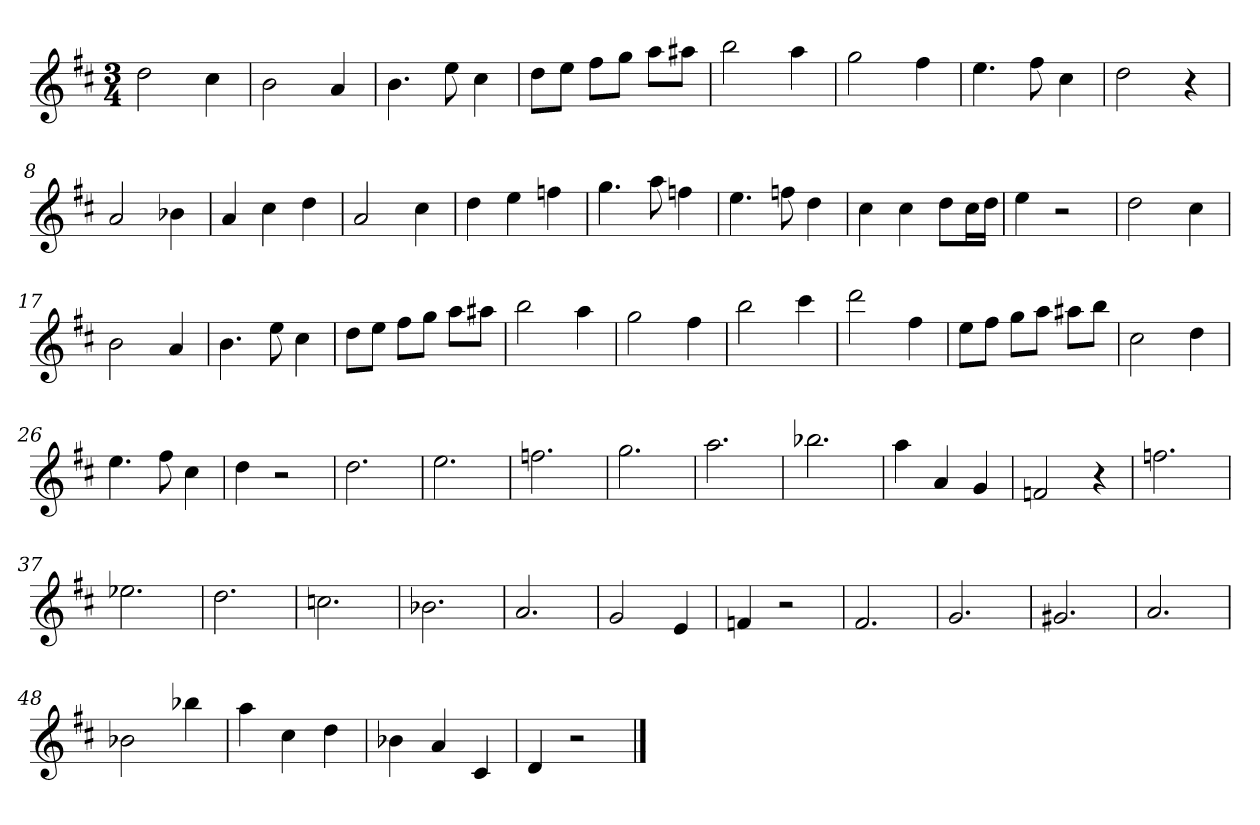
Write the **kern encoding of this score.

**kern
*part1
*staff1
*k[f#c#]
*D:
*M3/4
=
2dd
4cc#
=1
2b
4a
=2
4.b
8ee
4cc#
=3
8ddL
8eeJ
8ff#L
8ggJ
8aaL
8aa#XJ
=4
2bb
4aa
=5
2gg
4ff#
=6
4.ee
8ff#
4cc#
=7
2dd
4r
=8
2a
4b-X
=9
4a
4cc#
4dd
=10
2a
4cc#
=11
4dd
4ee
4ffn
=12
4.gg
8aa
4ffn
=13
4.ee
8ffn
4dd
=14
4cc#
4cc#
8ddL
16cc#L
16ddJJ
=15
4ee
2r
=16
2dd
4cc#
=17
2b
4a
=18
4.b
8ee
4cc#
=19
8ddL
8eeJ
8ff#L
8ggJ
8aaL
8aa#XJ
=20
2bb
4aa
=21
2gg
4ff#
=22
2bb
4ccc#
=23
2ddd
4ff#
=24
8eeL
8ff#J
8ggL
8aaJ
8aa#XL
8bbJ
=25
2cc#
4dd
=26
4.ee
8ff#
4cc#
=27
4dd
2r
=28
2.dd
=29
2.ee
=30
2.ffn
=31
2.gg
=32
2.aa
=33
2.bb-X
=34
4aa
4a
4g
=35
2fn
4r
=36
2.ffn
=37
2.ee-X
=38
2.dd
=39
2.ccn
=40
2.b-X
=41
2.a
=42
2g
4e
=43
4fn
2r
=44
2.f#
=45
2.g
=46
2.g#X
=47
2.a
=48
2b-X
4bb-X
=49
4aa
4cc#
4dd
=50
4b-X
4a
4c#
=51
4d
2r
==
*-
